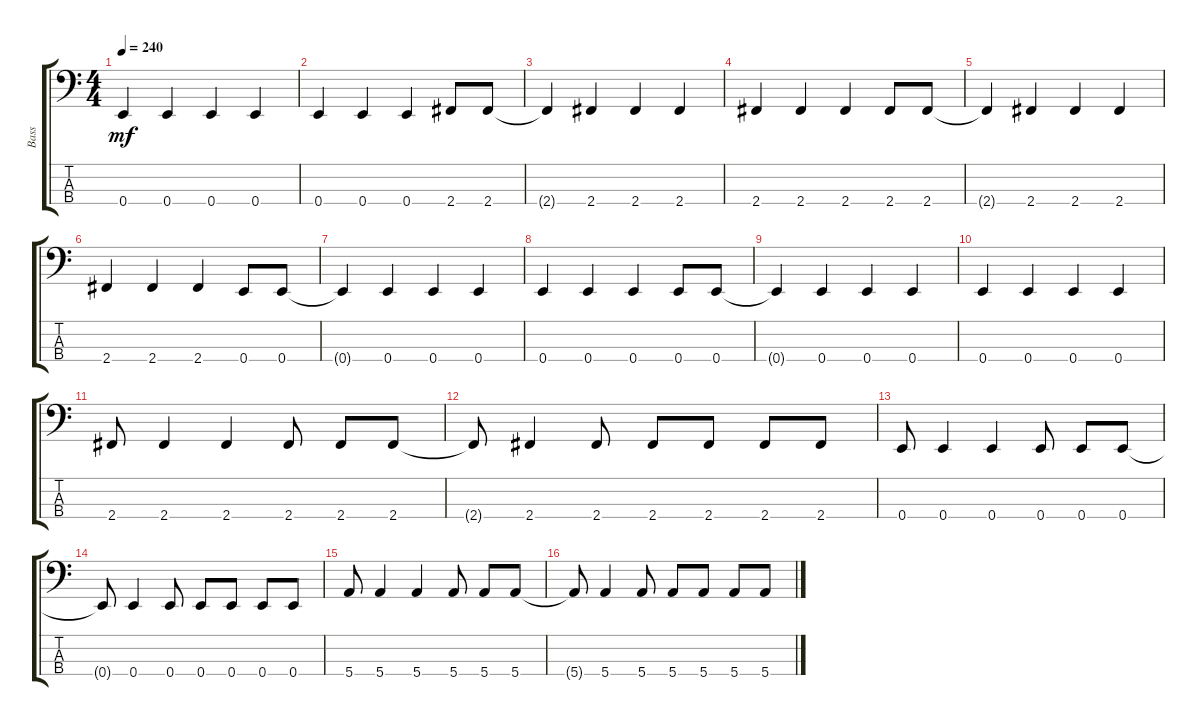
\track ("Bass" "Bass") {instrument electricbassfinger}
\staff {score tabs}
\tuning (G2 D2 A1 E1) {hide}
\ts (4 4)
\tempo 240
\clef f4
\ks c
0.4{t}.4{dy mf} 0.4.4 0.4.4 0.4.4 |
0.4.4 0.4.4 0.4.4 2.4.8 2.4.8 |
2.4{t}.4 2.4.4 2.4.4 2.4.4 |
2.4.4 2.4.4 2.4.4 2.4.8 2.4.8 |
2.4{t}.4 2.4.4 2.4.4 2.4.4 |
2.4.4 2.4.4 2.4.4 0.4.8 0.4.8 |
0.4{t}.4 0.4.4 0.4.4 0.4.4 |
0.4.4 0.4.4 0.4.4 0.4.8 0.4.8 |
0.4{t}.4 0.4.4 0.4.4 0.4.4 |
0.4.4 0.4.4 0.4.4 0.4.4 |
2.4.8 2.4.4 2.4.4 2.4.8 2.4.8 2.4.8 |
2.4{t}.8 2.4.4 2.4.8 2.4.8 2.4.8 2.4.8 2.4.8 |
0.4.8 0.4.4 0.4.4 0.4.8 0.4.8 0.4.8 |
0.4{t}.8 0.4.4 0.4.8 0.4.8 0.4.8 0.4.8 0.4.8 |
5.4.8 5.4.4 5.4.4 5.4.8 5.4.8 5.4.8 |
5.4{t}.8 5.4.4 5.4.8 5.4.8 5.4.8 5.4.8 5.4.8
